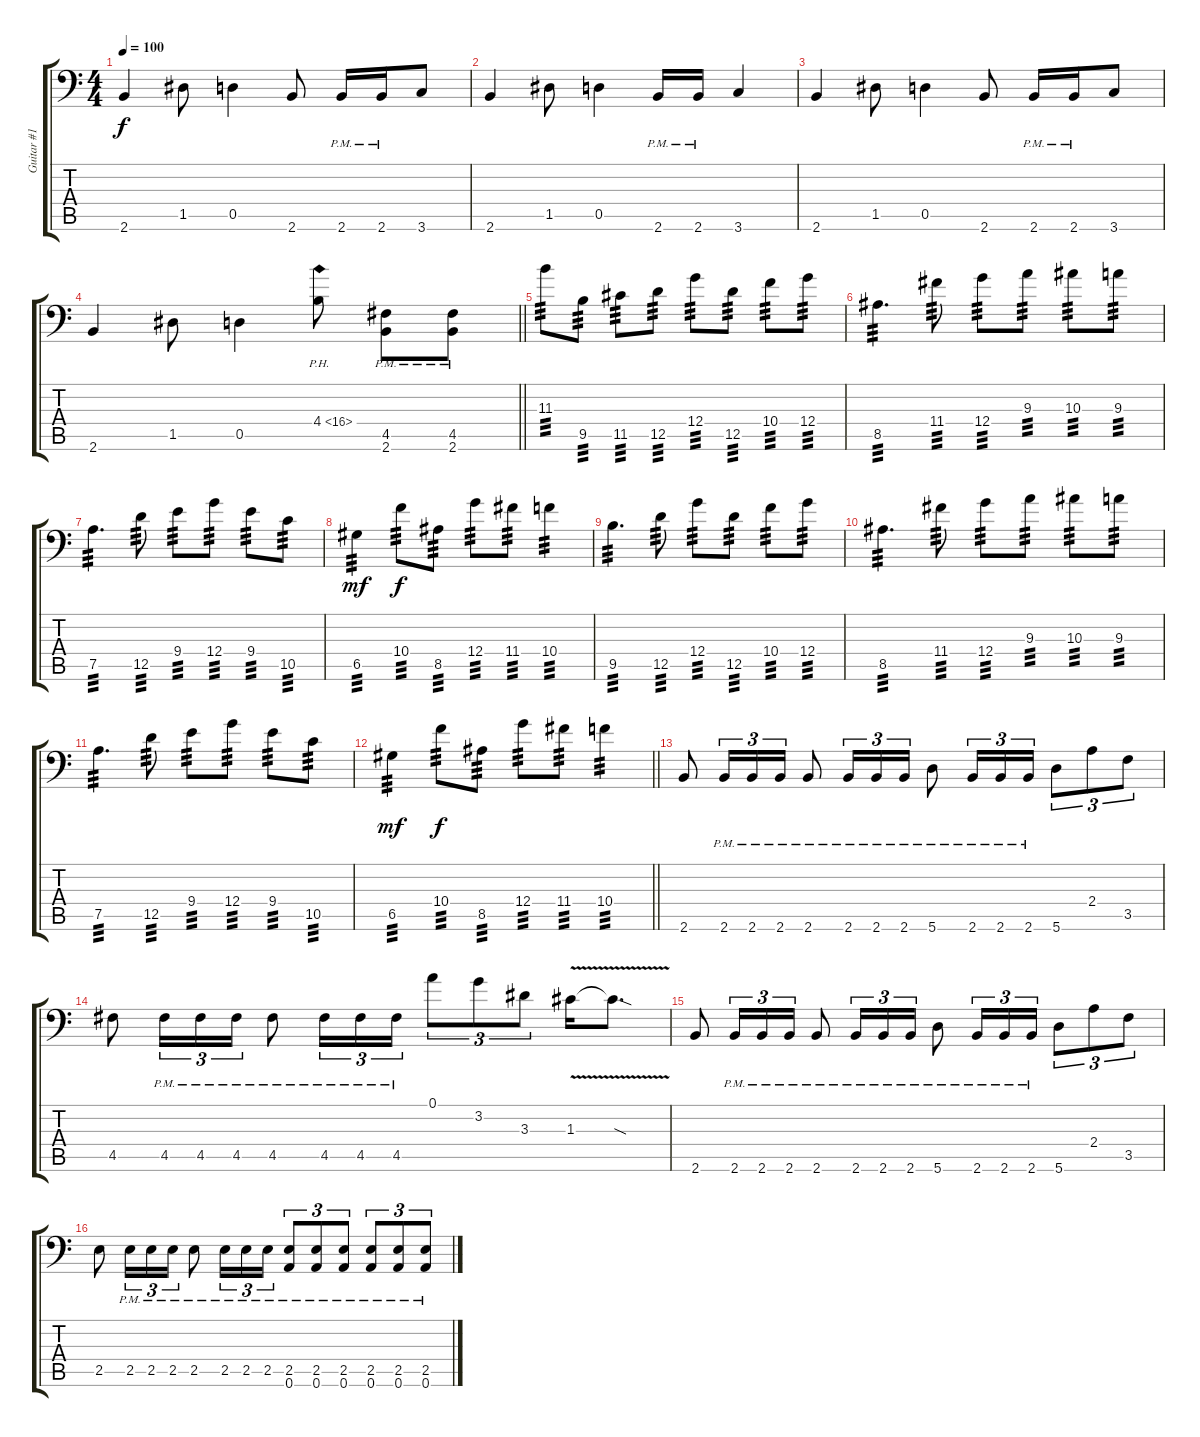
\track ("Guitar #1" "Guitar #1") {instrument distortionguitar}
\staff {score tabs}
\tuning (A3 E3 C3 G2 D2 A1) {hide}
\ts (4 4)
\tempo 100
\clef f4
\ks c
2.6.4{dy f} 1.5.8 0.5.4 2.6.8 2.6{pm}.16 2.6{pm}.16 3.6.8 |
2.6.4 1.5.8 0.5.4 2.6{pm}.16 2.6{pm}.16 3.6.4 |
2.6.4 1.5.8 0.5.4 2.6.8 2.6{pm}.16 2.6{pm}.16 3.6.8 |
\barLineRight lightlight
2.6.4 1.5.8 0.5.4 4.4{ph 12}.8 (4.5{pm} 2.6{pm}).8 (4.5{pm} 2.6{pm}).8 |
11.3.8{tp 3 volume 16} 9.5.8{tp 3} 11.5.8{tp 3} 12.5.8{tp 3} 12.4.8{tp 3} 12.5.8{tp 3} 10.4.8{tp 3} 12.4.8{tp 3} |
8.5.4{d tp 3} 11.4.8{tp 3} 12.4.8{tp 3} 9.3.8{tp 3} 10.3.8{tp 3} 9.3.8{tp 3} |
7.5.4{d tp 3} 12.5.8{tp 3} 9.4.8{tp 3} 12.4.8{tp 3} 9.4.8{tp 3} 10.5.8{tp 3} |
6.5.4{tp 3 dy mf} 10.4.8{tp 3 dy f} 8.5.8{tp 3} 12.4.8{tp 3} 11.4.8{tp 3} 10.4.4{tp 3} |
9.5.4{d tp 3} 12.5.8{tp 3} 12.4.8{tp 3} 12.5.8{tp 3} 10.4.8{tp 3} 12.4.8{tp 3} |
8.5.4{d tp 3} 11.4.8{tp 3} 12.4.8{tp 3} 9.3.8{tp 3} 10.3.8{tp 3} 9.3.8{tp 3} |
7.5.4{d tp 3} 12.5.8{tp 3} 9.4.8{tp 3} 12.4.8{tp 3} 9.4.8{tp 3} 10.5.8{tp 3} |
\barLineRight lightlight
6.5.4{tp 3 dy mf} 10.4.8{tp 3 dy f} 8.5.8{tp 3} 12.4.8{tp 3} 11.4.8{tp 3} 10.4.4{tp 3} |
2.6.8{volume 14} 2.6{pm}.16{tu (3 2)} 2.6{pm}.16{tu (3 2)} 2.6{pm}.16{tu (3 2)} 2.6{pm}.8 2.6{pm}.16{tu (3 2)} 2.6{pm}.16{tu (3 2)} 2.6{pm}.16{tu (3 2)} 5.6{pm}.8 2.6{pm}.16{tu (3 2)} 2.6{pm}.16{tu (3 2)} 2.6{pm}.16{tu (3 2)} 5.6.8{tu (3 2)} 2.4.8{tu (3 2)} 3.5.8{tu (3 2)} |
4.5.8 4.5{pm}.16{tu (3 2)} 4.5{pm}.16{tu (3 2)} 4.5{pm}.16{tu (3 2)} 4.5{pm}.8 4.5{pm}.16{tu (3 2)} 4.5{pm}.16{tu (3 2)} 4.5{pm}.16{tu (3 2)} 0.1.8{tu (3 2)} 3.2.8{tu (3 2)} 3.3.8{tu (3 2)} 1.3{v}.16 1.3{v sod t}.8{d} |
2.6.8 2.6{pm}.16{tu (3 2)} 2.6{pm}.16{tu (3 2)} 2.6{pm}.16{tu (3 2)} 2.6{pm}.8 2.6{pm}.16{tu (3 2)} 2.6{pm}.16{tu (3 2)} 2.6{pm}.16{tu (3 2)} 5.6{pm}.8 2.6{pm}.16{tu (3 2)} 2.6{pm}.16{tu (3 2)} 2.6{pm}.16{tu (3 2)} 5.6.8{tu (3 2)} 2.4.8{tu (3 2)} 3.5.8{tu (3 2)} |
2.5.8 2.5{pm}.16{tu (3 2)} 2.5{pm}.16{tu (3 2)} 2.5{pm}.16{tu (3 2)} 2.5{pm}.8 2.5{pm}.16{tu (3 2)} 2.5{pm}.16{tu (3 2)} 2.5{pm}.16{tu (3 2)} (2.5{pm} 0.6{pm}).8{tu (3 2)} (2.5{pm} 0.6{pm}).8{tu (3 2)} (2.5{pm} 0.6{pm}).8{tu (3 2)} (2.5{pm} 0.6{pm}).8{tu (3 2)} (2.5{pm} 0.6{pm}).8{tu (3 2)} (2.5{pm} 0.6{pm}).8{tu (3 2)}
